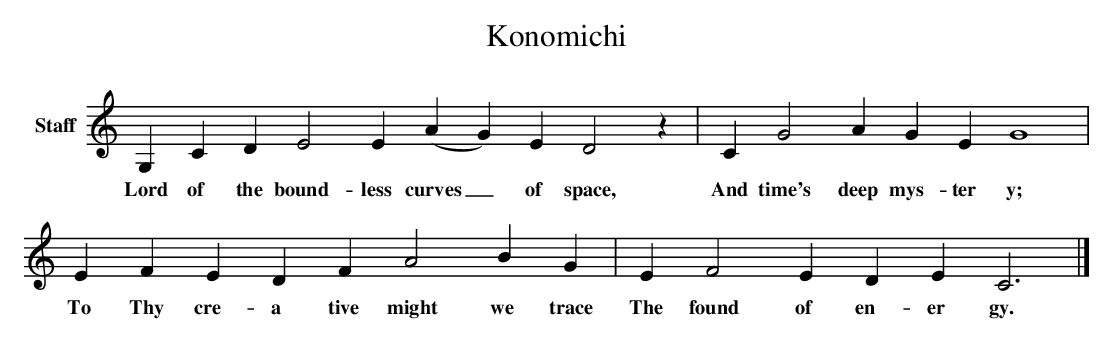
X:1
T: Konomichi
L: 1/4
M: none
V: P1 name="Staff"
K: C
[V: P1]  G, C D E2 E (A G) E D2z | C G2 A G E G4 | E F E D F A2 B G | E F2 E D E C3|]
w: Lord of the bound- less curves_ of space, And time's deep mys- ter y; To Thy cre- a tive might we trace The found of en- er gy.
